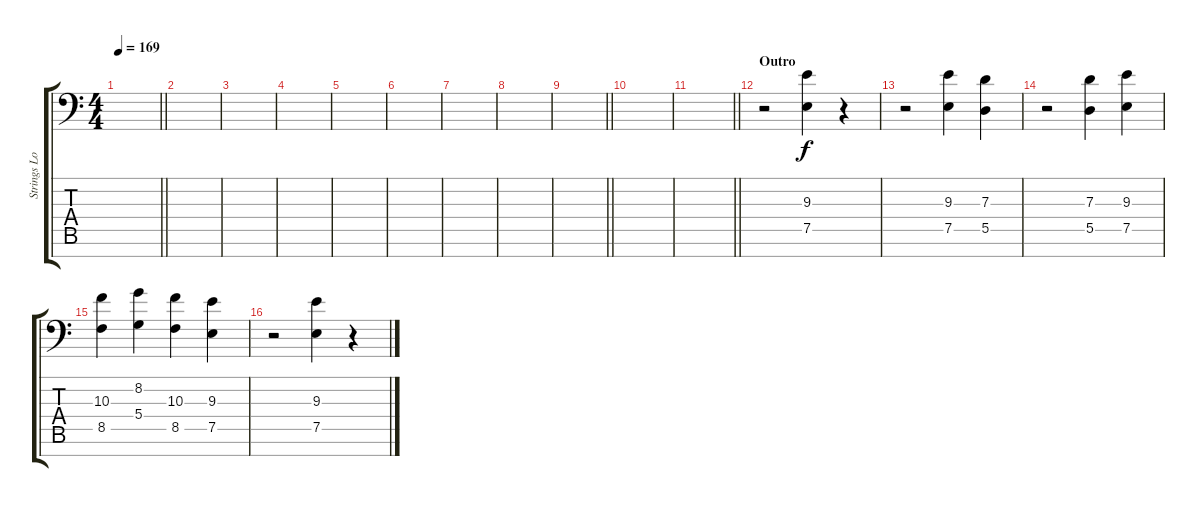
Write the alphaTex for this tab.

\track ("Strings Low" "Strings Lo") {instrument stringensemble1}
\staff {score tabs}
\tuning (E4 B3 G3 D3 A2 E2 A1) {hide}
\ts (4 4)
\tempo 169
\clef f4
\barLineRight lightlight
\ks c
|
|
|
|
|
|
|
|
\barLineRight lightlight
|
|
\barLineRight lightlight
|
\section ("" "Outro")
r.2 (9.3 7.5).4 r.4 |
r.2 (9.3 7.5).4 (7.3 5.5).4 |
r.2 (7.3 5.5).4 (9.3 7.5).4 |
(10.3 8.5).4 (8.2 5.4).4 (10.3 8.5).4 (9.3 7.5).4 |
r.2 (9.3 7.5).4 r.4
